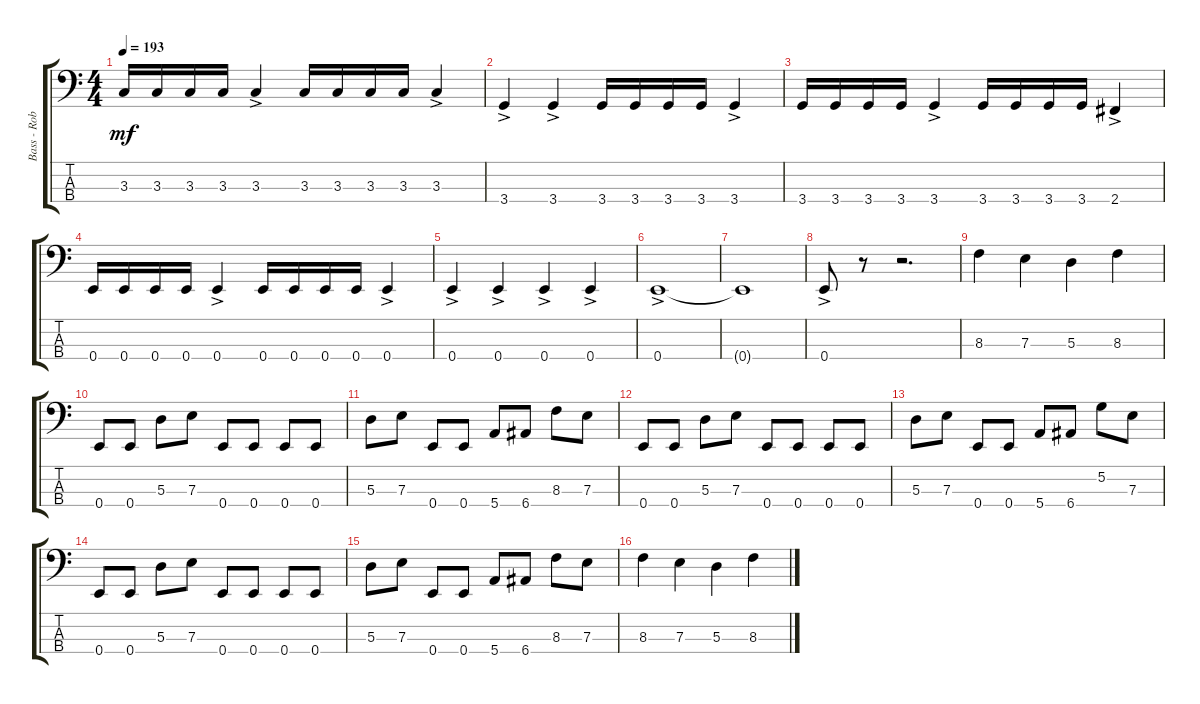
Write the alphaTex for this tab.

\track ("Bass - Rob" "Bass - Rob") {instrument electricbassfinger}
\staff {score tabs}
\tuning (G2 D2 A1 E1) {hide}
\ts (4 4)
\tempo 193
\clef f4
\ks c
3.3.16{dy mf} 3.3.16 3.3.16 3.3.16 3.3{ac}.4 3.3.16 3.3.16 3.3.16 3.3.16 3.3{ac}.4 |
3.4{ac}.4 3.4{ac}.4 3.4.16 3.4.16 3.4.16 3.4.16 3.4{ac}.4 |
3.4.16 3.4.16 3.4.16 3.4.16 3.4{ac}.4 3.4.16 3.4.16 3.4.16 3.4.16 2.4{ac}.4 |
0.4.16 0.4.16 0.4.16 0.4.16 0.4{ac}.4 0.4.16 0.4.16 0.4.16 0.4.16 0.4{ac}.4 |
0.4{ac}.4 0.4{ac}.4 0.4{ac}.4 0.4{ac}.4 |
0.4{ac}.1 |
0.4{t}.1 |
0.4{ac}.8 r.8 r.2{d} |
8.3.4 7.3.4 5.3.4 8.3.4 |
0.4.8 0.4.8 5.3.8 7.3.8 0.4.8 0.4.8 0.4.8 0.4.8 |
5.3.8 7.3.8 0.4.8 0.4.8 5.4.8 6.4.8 8.3.8 7.3.8 |
0.4.8 0.4.8 5.3.8 7.3.8 0.4.8 0.4.8 0.4.8 0.4.8 |
5.3.8 7.3.8 0.4.8 0.4.8 5.4.8 6.4.8 5.2.8 7.3.8 |
0.4.8 0.4.8 5.3.8 7.3.8 0.4.8 0.4.8 0.4.8 0.4.8 |
5.3.8 7.3.8 0.4.8 0.4.8 5.4.8 6.4.8 8.3.8 7.3.8 |
8.3.4 7.3.4 5.3.4 8.3.4
